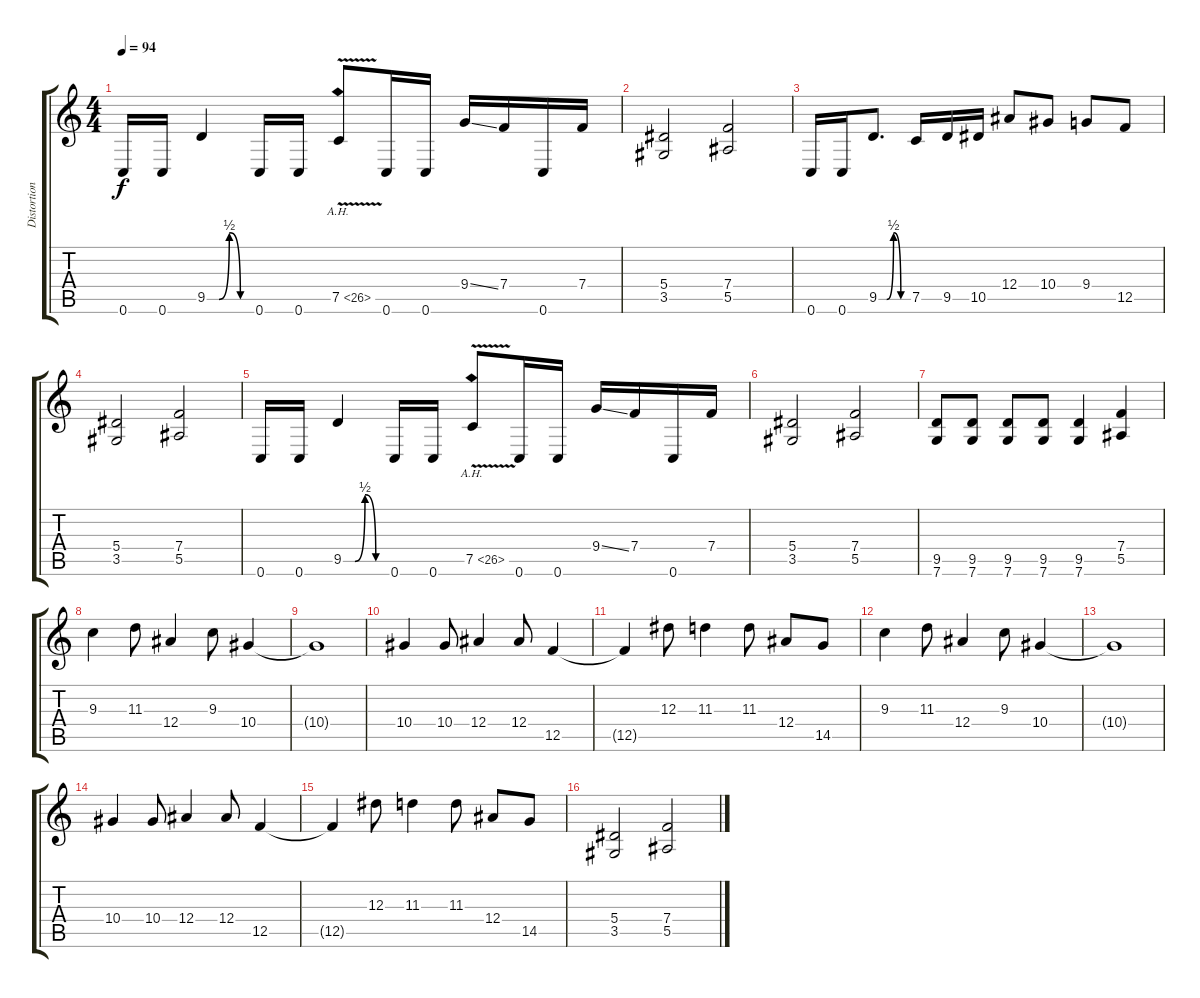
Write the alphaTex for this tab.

\track ("Distortion Guitar" "Distortion") {solo instrument distortionguitar}
\staff {score tabs}
\tuning (C4 G3 Eb3 Bb2 F2 C2) {hide}
\ts (4 4)
\tempo 94
\clef g2
\ks c
0.6.16{dy f} 0.6.16 9.5{be (custom 0 0 16 0 30 2 45 0 60 0)}.4 0.6.16 0.6.16 7.5{ah 19 v}.8 0.6.16 0.6.16 9.4{ss}.16 7.4.16 0.6.16 7.4.16 |
(5.4 3.5).2 (7.4 5.5).2 |
0.6.16 0.6.16 9.5{be (custom 0 0 16 0 30 2 45 0 60 0)}.8{d} 7.5.16 9.5.16 10.5.16 12.4.8 10.4.8 9.4.8 12.5.8 |
(5.4 3.5).2 (7.4 5.5).2 |
0.6.16 0.6.16 9.5{be (custom 0 0 16 0 30 2 45 0 60 0)}.4 0.6.16 0.6.16 7.5{ah 19 v}.8 0.6.16 0.6.16 9.4{ss}.16 7.4.16 0.6.16 7.4.16 |
(5.4 3.5).2 (7.4 5.5).2 |
(9.5 7.6).8 (9.5 7.6).8 (9.5 7.6).8 (9.5 7.6).8 (9.5 7.6).4 (7.4 5.5).4 |
9.3.4 11.3.8 12.4.4 9.3.8 10.4.4 |
10.4{t}.1 |
10.4.4 10.4.8 12.4.4 12.4.8 12.5.4 |
12.5{t}.4 12.3.8 11.3.4 11.3.8 12.4.8 14.5.8 |
9.3.4 11.3.8 12.4.4 9.3.8 10.4.4 |
10.4{t}.1 |
10.4.4 10.4.8 12.4.4 12.4.8 12.5.4 |
12.5{t}.4 12.3.8 11.3.4 11.3.8 12.4.8 14.5.8 |
(5.4 3.5).2 (7.4 5.5).2
